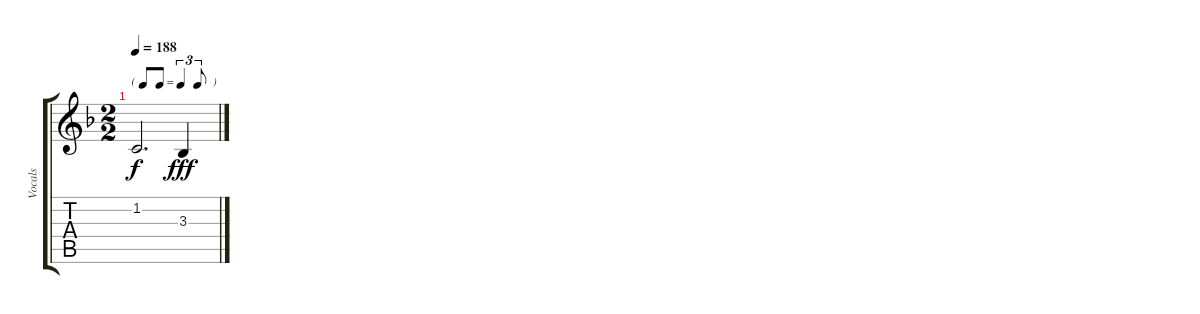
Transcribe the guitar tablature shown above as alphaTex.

\track ("Vocals" "Vocals") {instrument lead6voice}
\staff {score tabs}
\tuning (E4 B3 G3 D3 A2 E2) {hide}
\ts (2 2)
\tf triplet8th
\tempo 188
\clef g2
\ks f
1.2{t}.2{d dy f} 3.3.4{dy fff}
